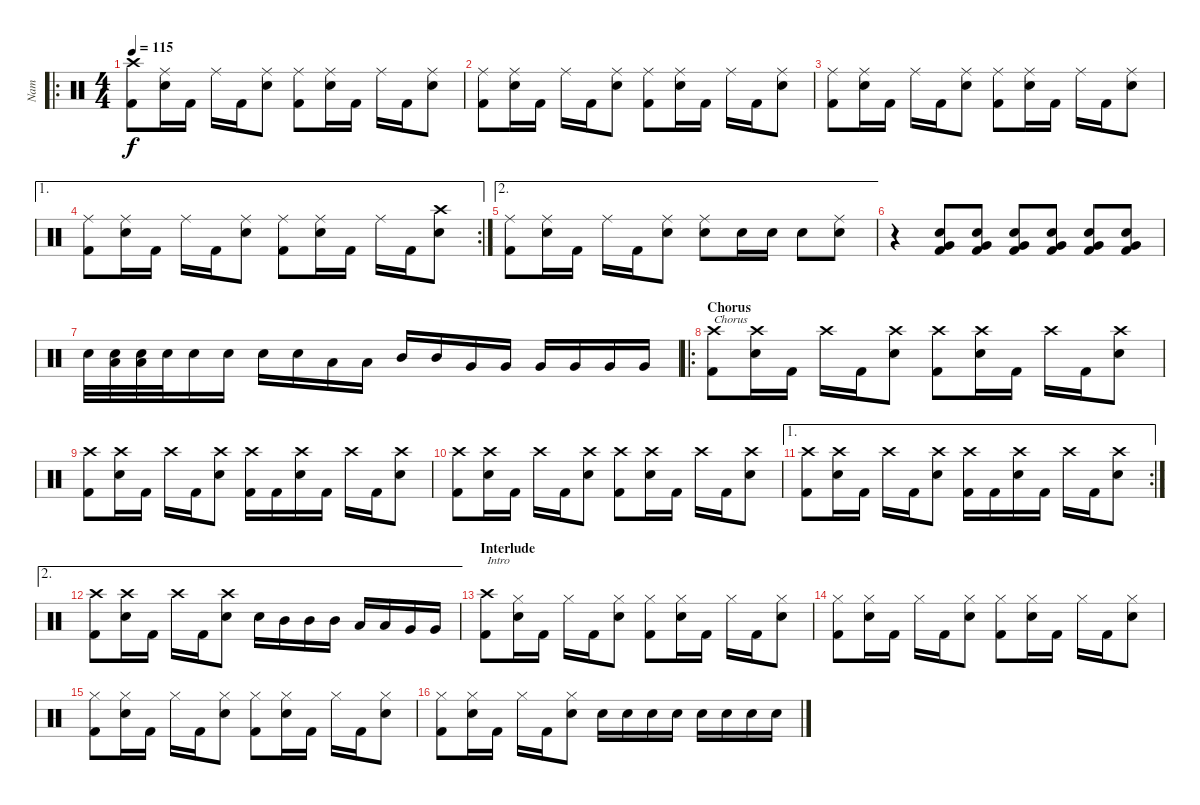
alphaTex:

\track ("Nam" "Nam") {instrument percussion}
\staff {score}
\articulation defaults
\ro
\ts (4 4)
\tempo 115
\clef neutral
\ks c
("Kick (hit) 2" "Crash high (hit)").8{dy f} ("Ride (middle)" "Snare (hit) 2").16 "Kick (hit) 2".16 "Ride (middle)".16 "Kick (hit) 2".16 ("Ride (middle)" "Snare (hit) 2").8 ("Kick (hit) 2" "Ride (middle)").8 ("Ride (middle)" "Snare (hit) 2").16 "Kick (hit) 2".16 "Ride (middle)".16 "Kick (hit) 2".16 ("Ride (middle)" "Snare (hit) 2").8 |
("Kick (hit) 2" "Ride (middle)").8 ("Ride (middle)" "Snare (hit) 2").16 "Kick (hit) 2".16 "Ride (middle)".16 "Kick (hit) 2".16 ("Ride (middle)" "Snare (hit) 2").8 ("Kick (hit) 2" "Ride (middle)").8 ("Ride (middle)" "Snare (hit) 2").16 "Kick (hit) 2".16 "Ride (middle)".16 "Kick (hit) 2".16 ("Ride (middle)" "Snare (hit) 2").8 |
("Kick (hit) 2" "Ride (middle)").8 ("Ride (middle)" "Snare (hit) 2").16 "Kick (hit) 2".16 "Ride (middle)".16 "Kick (hit) 2".16 ("Ride (middle)" "Snare (hit) 2").8 ("Kick (hit) 2" "Ride (middle)").8 ("Ride (middle)" "Snare (hit) 2").16 "Kick (hit) 2".16 "Ride (middle)".16 "Kick (hit) 2".16 ("Ride (middle)" "Snare (hit) 2").8 |
\ae 1
\rc 2
("Kick (hit) 2" "Ride (middle)").8 ("Ride (middle)" "Snare (hit) 2").16 "Kick (hit) 2".16 "Ride (middle)".16 "Kick (hit) 2".16 ("Ride (middle)" "Snare (hit) 2").8 ("Kick (hit) 2" "Ride (middle)").8 ("Ride (middle)" "Snare (hit) 2").16 "Kick (hit) 2".16 "Ride (middle)".16 "Kick (hit) 2".16 ("Crash high (hit)" "Snare (hit) 2").8 |
\ae 2
("Kick (hit) 2" "Ride (middle)").8 ("Ride (middle)" "Snare (hit) 2").16 "Kick (hit) 2".16 "Ride (middle)".16 "Kick (hit) 2".16 ("Ride (middle)" "Snare (hit) 2").8 ("Ride (middle)" "Snare (hit) 2").8 "Snare (hit) 2".16 "Snare (hit) 2".16 "Snare (hit) 2".8 ("Ride (middle)" "Snare (hit) 2").8 |
r.4 ("Kick (hit) 2" "Snare (hit) 2" "Very Low Tom (hit)").8 ("Kick (hit) 2" "Snare (hit) 2" "Very Low Tom (hit)").8 ("Kick (hit) 2" "Snare (hit) 2" "Very Low Tom (hit)").8 ("Kick (hit) 2" "Snare (hit) 2" "Very Low Tom (hit)").8 ("Kick (hit) 2" "Snare (hit) 2" "Very Low Tom (hit)").8 ("Kick (hit) 2" "Snare (hit) 2" "Very Low Tom (hit)").8 |
"Snare (hit) 2".32 ("Snare (hit) 2" "Low Tom (hit)").32 ("Snare (hit) 2" "Low Tom (hit)").32 "Snare (hit) 2".32 "Snare (hit) 2".16 "Snare (hit) 2".16 "Snare (hit) 2".16 "Snare (hit) 2".16 "Low Tom (hit)".16 "Low Tom (hit)".16 "Mid Tom (hit)".16 "Mid Tom (hit)".16 "Very Low Tom (hit)".16 "Very Low Tom (hit)".16 "Very Low Tom (hit)".16 "Very Low Tom (hit)".16 "Very Low Tom (hit)".16 "Very Low Tom (hit)".16 |
\ro
\section ("" "Chorus")
("Kick (hit) 2" "Crash high (hit)").8{txt "Chorus"} ("Crash high (hit)" "Snare (hit) 2").16 "Kick (hit) 2".16 "Crash high (hit)".16 "Kick (hit) 2".16 ("Crash high (hit)" "Snare (hit) 2").8 ("Kick (hit) 2" "Crash high (hit)").8 ("Crash high (hit)" "Snare (hit) 2").16 "Kick (hit) 2".16 "Crash high (hit)".16 "Kick (hit) 2".16 ("Crash high (hit)" "Snare (hit) 2").8 |
("Kick (hit) 2" "Crash high (hit)").8 ("Crash high (hit)" "Snare (hit) 2").16 "Kick (hit) 2".16 "Crash high (hit)".16 "Kick (hit) 2".16 ("Crash high (hit)" "Snare (hit) 2").8 ("Kick (hit) 2" "Crash high (hit)").16 "Kick (hit) 2".16 ("Crash high (hit)" "Snare (hit) 2").16 "Kick (hit) 2".16 "Crash high (hit)".16 "Kick (hit) 2".16 ("Crash high (hit)" "Snare (hit) 2").8 |
("Kick (hit) 2" "Crash high (hit)").8 ("Crash high (hit)" "Snare (hit) 2").16 "Kick (hit) 2".16 "Crash high (hit)".16 "Kick (hit) 2".16 ("Crash high (hit)" "Snare (hit) 2").8 ("Kick (hit) 2" "Crash high (hit)").8 ("Crash high (hit)" "Snare (hit) 2").16 "Kick (hit) 2".16 "Crash high (hit)".16 "Kick (hit) 2".16 ("Crash high (hit)" "Snare (hit) 2").8 |
\ae 1
\rc 2
("Kick (hit) 2" "Crash high (hit)").8 ("Crash high (hit)" "Snare (hit) 2").16 "Kick (hit) 2".16 "Crash high (hit)".16 "Kick (hit) 2".16 ("Crash high (hit)" "Snare (hit) 2").8 ("Kick (hit) 2" "Crash high (hit)").16 "Kick (hit) 2".16 ("Crash high (hit)" "Snare (hit) 2").16 "Kick (hit) 2".16 "Crash high (hit)".16 "Kick (hit) 2".16 ("Crash high (hit)" "Snare (hit) 2").8 |
\ae 2
("Kick (hit) 2" "Crash high (hit)").8 ("Crash high (hit)" "Snare (hit) 2").16 "Kick (hit) 2".16 "Crash high (hit)".16 "Kick (hit) 2".16 ("Crash high (hit)" "Snare (hit) 2").8 "Snare (hit) 2".16 "Mid Tom (hit)".16 "Mid Tom (hit)".16 "Mid Tom (hit)".16 "Low Tom (hit)".16 "Low Tom (hit)".16 "Very Low Tom (hit)".16 "Very Low Tom (hit)".16 |
\section ("" "Interlude")
("Kick (hit) 2" "Crash high (hit)").8{txt "Intro"} ("Snare (hit) 2" "Hi-Hat (closed)").16 "Kick (hit) 2".16 "Hi-Hat (closed)".16 "Kick (hit) 2".16 ("Snare (hit) 2" "Hi-Hat (closed)").8 ("Kick (hit) 2" "Hi-Hat (closed)").8 ("Snare (hit) 2" "Hi-Hat (closed)").16 "Kick (hit) 2".16 "Hi-Hat (closed)".16 "Kick (hit) 2".16 ("Snare (hit) 2" "Hi-Hat (closed)").8 |
("Kick (hit) 2" "Hi-Hat (closed)").8 ("Snare (hit) 2" "Hi-Hat (closed)").16 "Kick (hit) 2".16 "Hi-Hat (closed)".16 "Kick (hit) 2".16 ("Snare (hit) 2" "Hi-Hat (closed)").8 ("Kick (hit) 2" "Hi-Hat (closed)").8 ("Snare (hit) 2" "Hi-Hat (closed)").16 "Kick (hit) 2".16 "Hi-Hat (closed)".16 "Kick (hit) 2".16 ("Snare (hit) 2" "Hi-Hat (closed)").8 |
("Kick (hit) 2" "Hi-Hat (closed)").8 ("Snare (hit) 2" "Hi-Hat (closed)").16 "Kick (hit) 2".16 "Hi-Hat (closed)".16 "Kick (hit) 2".16 ("Snare (hit) 2" "Hi-Hat (closed)").8 ("Kick (hit) 2" "Hi-Hat (closed)").8 ("Snare (hit) 2" "Hi-Hat (closed)").16 "Kick (hit) 2".16 "Hi-Hat (closed)".16 "Kick (hit) 2".16 ("Snare (hit) 2" "Hi-Hat (closed)").8 |
("Kick (hit) 2" "Hi-Hat (closed)").8 ("Snare (hit) 2" "Hi-Hat (closed)").16 "Kick (hit) 2".16 "Hi-Hat (closed)".16 "Kick (hit) 2".16 ("Snare (hit) 2" "Hi-Hat (closed)").8 "Snare (hit) 2".16 "Snare (hit) 2".16 "Snare (hit) 2".16 "Snare (hit) 2".16 "Snare (hit) 2".16 "Snare (hit) 2".16 "Snare (hit) 2".16 "Snare (hit) 2".16
